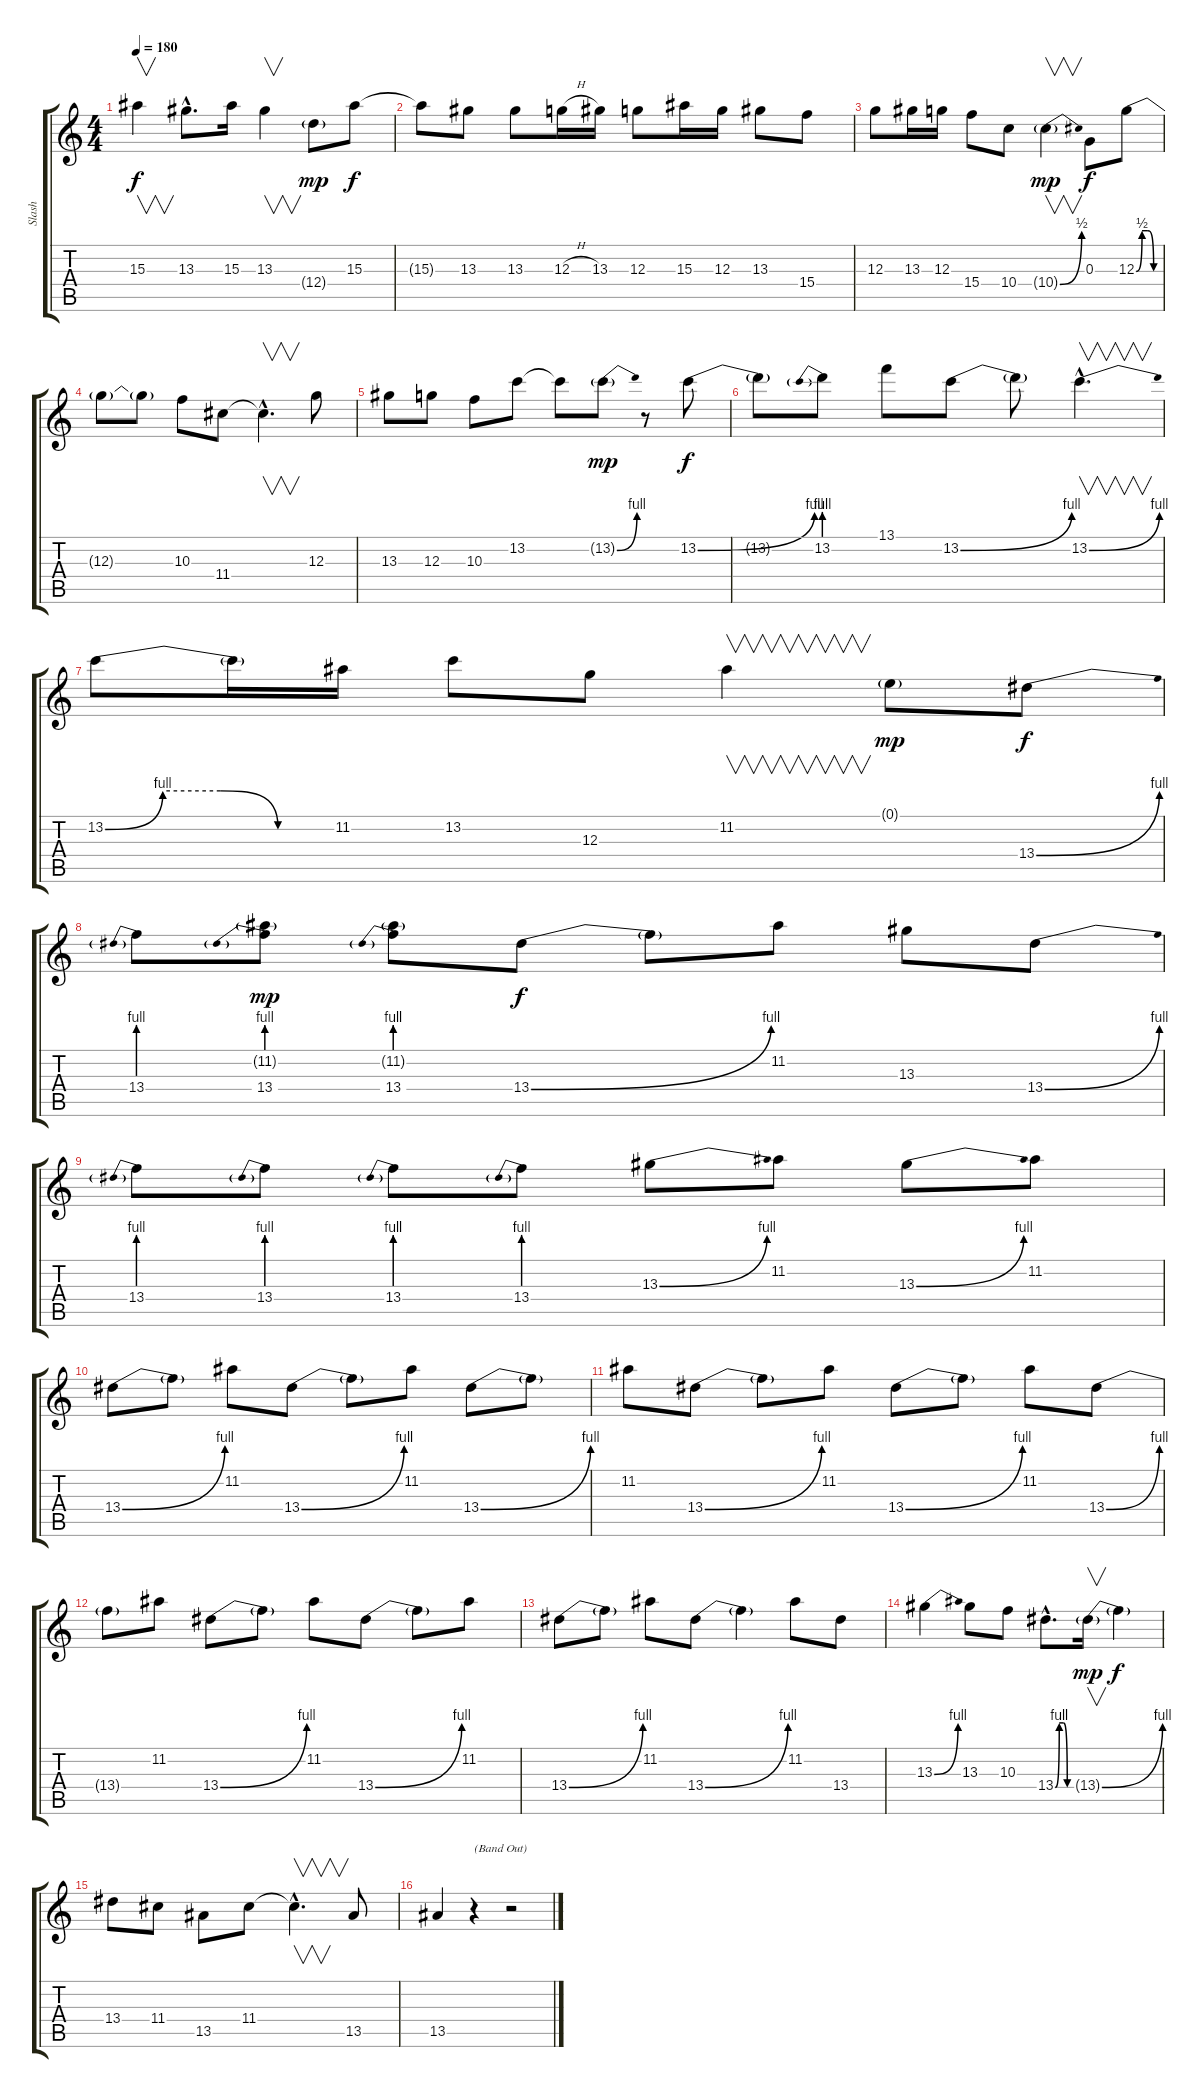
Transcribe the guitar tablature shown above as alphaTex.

\track ("Slash" "Slash") {instrument overdrivenguitar}
\staff {score tabs}
\tuning (E4 B3 G3 D3 A2 E2) {hide}
\ts (4 4)
\tempo 180
\clef g2
\ks c
15.3.4{v dy f} 13.3{hac}.8{d} 15.3.16 13.3.4{v} 12.4{g}.8{dy mp} 15.3.8{dy f} |
15.3{t}.8 13.3.8 13.3.8 12.3{h}.16 13.3.16 12.3.8 15.3.16 12.3.16 13.3.8 15.4.8 |
12.3.8 13.3.16 12.3.16 15.4.8 10.4.8 10.4{be (bend 0 0 60 2) g}.4{v dy mp} 0.3.8{dy f} 12.3{be (custom 0 0 15 2 30 2 45 0 60 0)}.8 |
12.3{t}.8 12.3{t}.8 10.3.8 11.4.8 11.4{hac t}.4{v d} 12.3.8 |
13.3.8 12.3.8 10.3.8 13.2.8 13.2{t}.8 13.2{be (bend 0 0 60 4) g}.8{dy mp} r.8 13.2{be (bend 0 0 60 4)}.8{dy f} |
13.2{t}.8 13.2{be (prebend 0 4 60 4)}.8 13.1.8 13.2{be (bend 0 0 60 4)}.8 13.2{t}.8 13.2{be (bend 0 0 60 4) hac}.4{v d} |
13.2{be (custom 0 0 15 4 30 4 45 0 60 0)}.8 13.2{t}.16 11.2.16 13.2.8 12.3.8 11.2.4{v} 0.1{g}.8{dy mp} 13.4{be (bend 0 0 60 4)}.8{dy f} |
13.4{be (prebend 0 4 60 4)}.8 (11.2{g} 13.4{be (prebend 0 4 60 4)}).8{dy mp} (11.2{g} 13.4{be (prebend 0 4 60 4)}).8 13.4{be (bend 0 0 60 4)}.8{dy f} 13.4{t}.8 11.2.8 13.3.8 13.4{be (bend 0 0 60 4)}.8 |
13.4{be (prebend 0 4 60 4)}.8 13.4{be (prebend 0 4 60 4)}.8 13.4{be (prebend 0 4 60 4)}.8 13.4{be (prebend 0 4 60 4)}.8 13.3{be (bend 0 0 60 4)}.8 11.2.8 13.3{be (bend 0 0 60 4)}.8 11.2.8 |
13.4{be (bend 0 0 60 4)}.8 13.4{t}.8 11.2.8 13.4{be (bend 0 0 60 4)}.8 13.4{t}.8 11.2.8 13.4{be (bend 0 0 60 4)}.8 13.4{t}.8 |
11.2.8 13.4{be (bend 0 0 60 4)}.8 13.4{t}.8 11.2.8 13.4{be (bend 0 0 60 4)}.8 13.4{t}.8 11.2.8 13.4{be (bend 0 0 60 4)}.8 |
13.4{t}.8 11.2.8 13.4{be (bend 0 0 60 4)}.8 13.4{t}.8 11.2.8 13.4{be (bend 0 0 60 4)}.8 13.4{t}.8 11.2.8 |
13.4{be (bend 0 0 60 4)}.8 13.4{t}.8 11.2.8 13.4{be (bend 0 0 60 4)}.8 13.4{t}.4 11.2.8 13.4.8 |
13.3{be (bend 0 0 60 4)}.4 13.3.8 10.3.8 13.4{be (custom 0 0 15 4 30 4 45 0 60 0) hac}.8{d} 13.4{be (bend 0 0 60 4) g}.16{v dy mp} 13.4{t}.4{dy f} |
13.4.8 11.4.8 13.5.8 11.4.8 11.4{hac t}.4{v d} 13.5.8 |
13.5.4 r.4{txt "(Band Out)"} r.2
